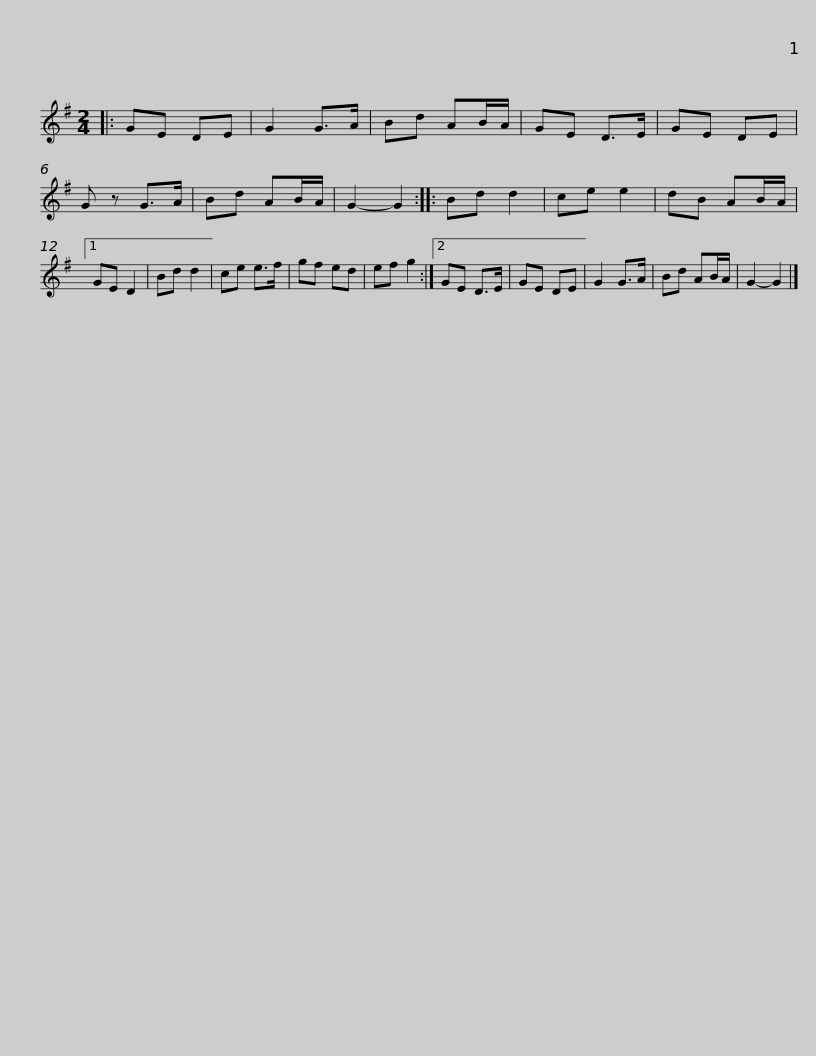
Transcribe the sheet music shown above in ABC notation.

X:1
L:1/8
M:2/4
I:linebreak $
K:G
V:1 treble
V:1
|: GE DE | G2 G>A | Bd AB/A/ | GE D>E | GE DE | %5
 G z G>A | Bd AB/A/ | G2- G2 :: Bd d2 | ce e2 |$ %10
 dB AB/A/ |1 GE D2 | Bd d2 | ce e>f | gf ed | %15
 ef g2 :|2 GE D>E | GE DE | G2 G>A | Bd AB/A/ | %20
 G2- G2 |] %21
